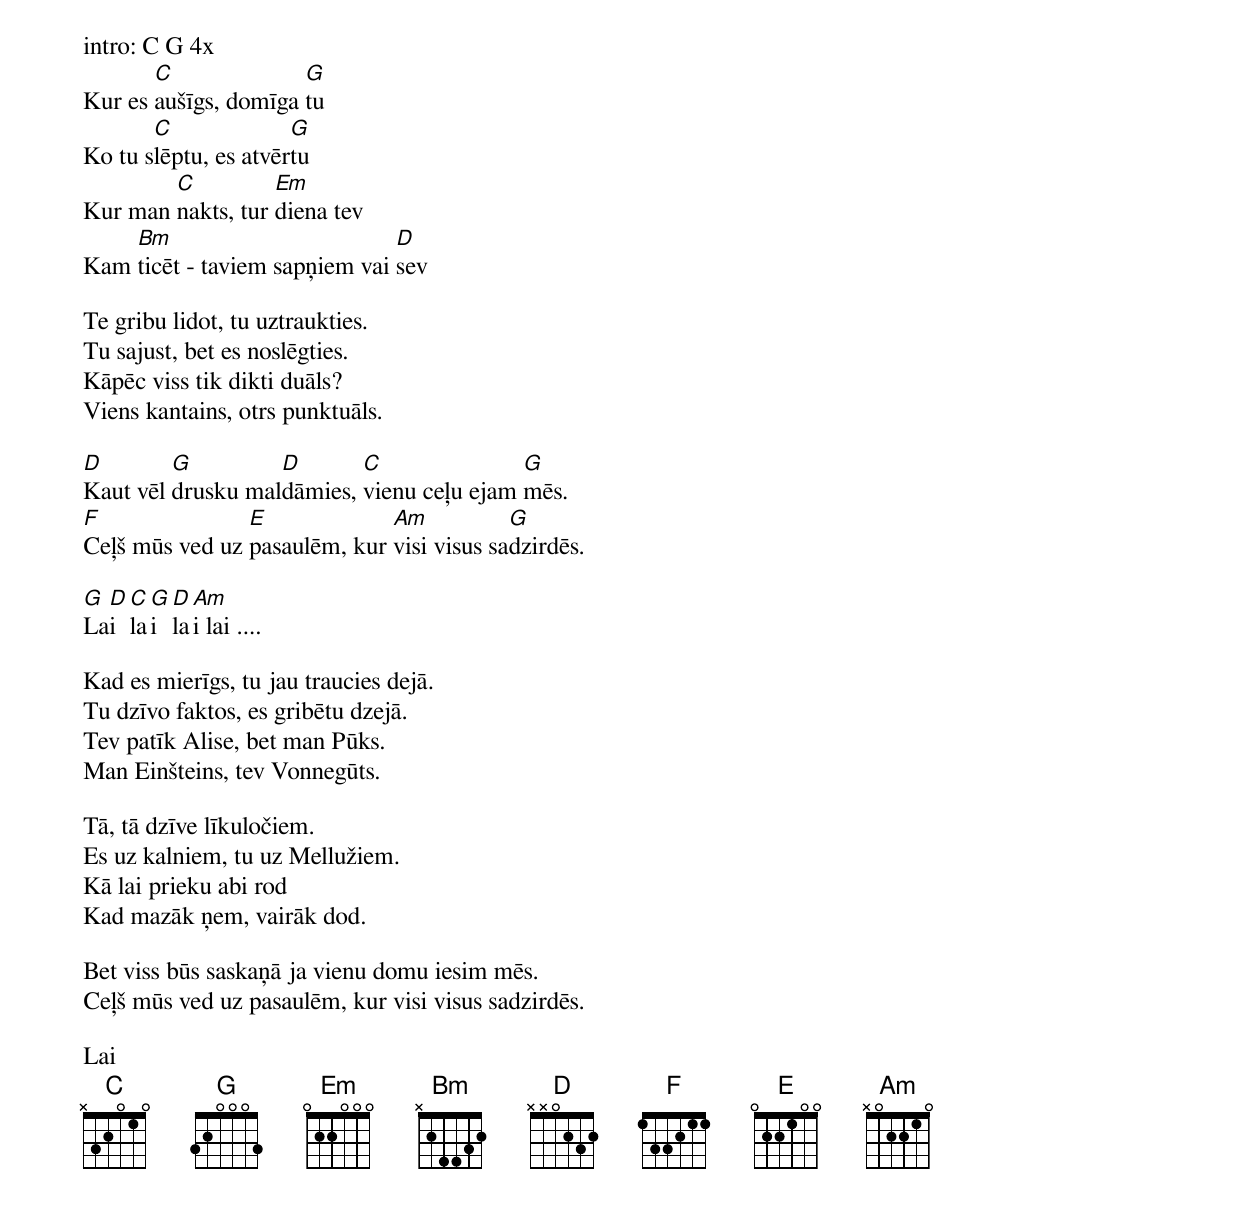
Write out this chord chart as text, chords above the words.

intro: C G 4x
       C              G
Kur es aušīgs, domīga tu
       C              G
Ko tu slēptu, es atvērtu
        C          Em
Kur man nakts, tur diena tev
    Bm                         D
Kam ticēt - taviem sapņiem vai sev

Te gribu lidot, tu uztraukties.
Tu sajust, bet es noslēgties.
Kāpēc viss tik dikti duāls?
Viens kantains, otrs punktuāls.

D        G         D       C               G
Kaut vēl drusku maldāmies, vienu ceļu ejam mēs.
F               E             Am           G
Ceļš mūs ved uz pasaulēm, kur visi visus sadzirdēs.

G D C G D Am
Lai lai lai lai ....

Kad es mierīgs, tu jau traucies dejā.
Tu dzīvo faktos, es gribētu dzejā.
Tev patīk Alise, bet man Pūks.
Man Einšteins, tev Vonnegūts.

Tā, tā dzīve līkuločiem.
Es uz kalniem, tu uz Mellužiem.
Kā lai prieku abi rod
Kad mazāk ņem, vairāk dod.

Bet viss būs saskaņā ja vienu domu iesim mēs.
Ceļš mūs ved uz pasaulēm, kur visi visus sadzirdēs.

Lai
